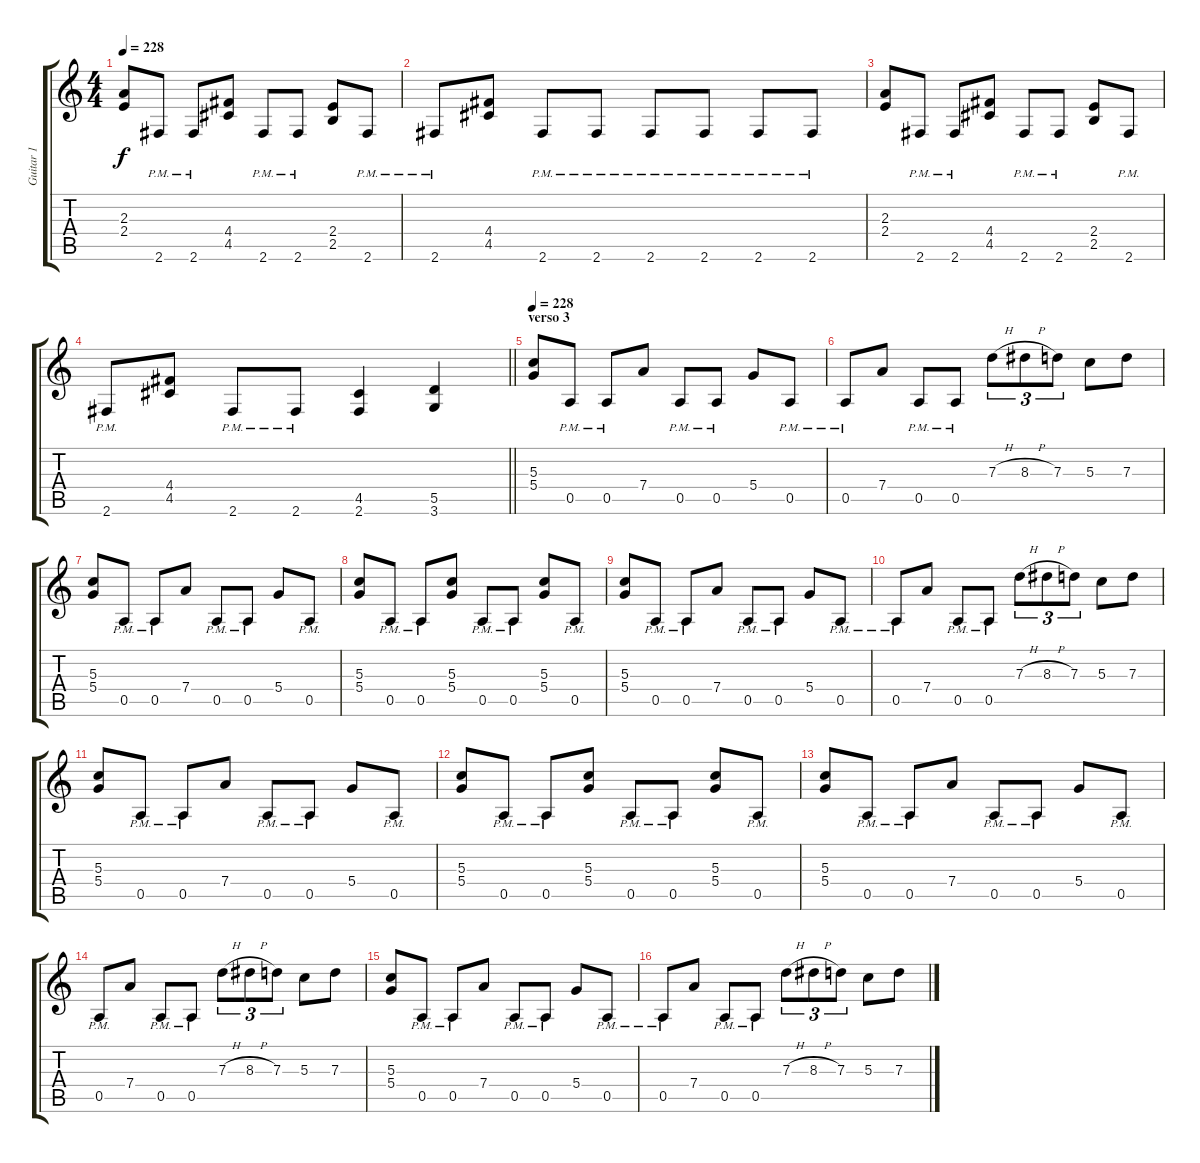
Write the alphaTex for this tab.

\track ("Guitar 1" "Guitar 1") {instrument distortionguitar}
\staff {score tabs}
\tuning (E4 B3 G3 D3 A2 E2) {hide}
\ts (4 4)
\tempo 228
\clef g2
\ks c
(2.3 2.4).8{dy f} 2.6{pm}.8 2.6{pm}.8 (4.4 4.5).8 2.6{pm}.8 2.6{pm}.8 (2.4 2.5).8 2.6{pm}.8 |
2.6{pm}.8 (4.4 4.5).8 2.6{pm}.8 2.6{pm}.8 2.6{pm}.8 2.6{pm}.8 2.6{pm}.8 2.6{pm}.8 |
(2.3 2.4).8 2.6{pm}.8 2.6{pm}.8 (4.4 4.5).8 2.6{pm}.8 2.6{pm}.8 (2.4 2.5).8 2.6{pm}.8 |
\barLineRight lightlight
2.6{pm}.8 (4.4 4.5).8 2.6{pm}.8 2.6{pm}.8 (4.5 2.6).4 (5.5 3.6).4 |
\section ("" "verso 3")
\tempo 228
(5.3 5.4).8 0.5{pm}.8 0.5{pm}.8 7.4.8 0.5{pm}.8 0.5{pm}.8 5.4.8 0.5{pm}.8 |
0.5{pm}.8 7.4.8 0.5{pm}.8 0.5{pm}.8 7.3{h}.8{tu (3 2)} 8.3{h}.8{tu (3 2)} 7.3.8{tu (3 2)} 5.3.8 7.3.8 |
(5.3 5.4).8 0.5{pm}.8 0.5{pm}.8 7.4.8 0.5{pm}.8 0.5{pm}.8 5.4.8 0.5{pm}.8 |
(5.3 5.4).8 0.5{pm}.8 0.5{pm}.8 (5.3 5.4).8 0.5{pm}.8 0.5{pm}.8 (5.3 5.4).8 0.5{pm}.8 |
(5.3 5.4).8 0.5{pm}.8 0.5{pm}.8 7.4.8 0.5{pm}.8 0.5{pm}.8 5.4.8 0.5{pm}.8 |
0.5{pm}.8 7.4.8 0.5{pm}.8 0.5{pm}.8 7.3{h}.8{tu (3 2)} 8.3{h}.8{tu (3 2)} 7.3.8{tu (3 2)} 5.3.8 7.3.8 |
(5.3 5.4).8 0.5{pm}.8 0.5{pm}.8 7.4.8 0.5{pm}.8 0.5{pm}.8 5.4.8 0.5{pm}.8 |
(5.3 5.4).8 0.5{pm}.8 0.5{pm}.8 (5.3 5.4).8 0.5{pm}.8 0.5{pm}.8 (5.3 5.4).8 0.5{pm}.8 |
(5.3 5.4).8 0.5{pm}.8 0.5{pm}.8 7.4.8 0.5{pm}.8 0.5{pm}.8 5.4.8 0.5{pm}.8 |
0.5{pm}.8 7.4.8 0.5{pm}.8 0.5{pm}.8 7.3{h}.8{tu (3 2)} 8.3{h}.8{tu (3 2)} 7.3.8{tu (3 2)} 5.3.8 7.3.8 |
(5.3 5.4).8 0.5{pm}.8 0.5{pm}.8 7.4.8 0.5{pm}.8 0.5{pm}.8 5.4.8 0.5{pm}.8 |
0.5{pm}.8 7.4.8 0.5{pm}.8 0.5{pm}.8 7.3{h}.8{tu (3 2)} 8.3{h}.8{tu (3 2)} 7.3.8{tu (3 2)} 5.3.8 7.3.8
